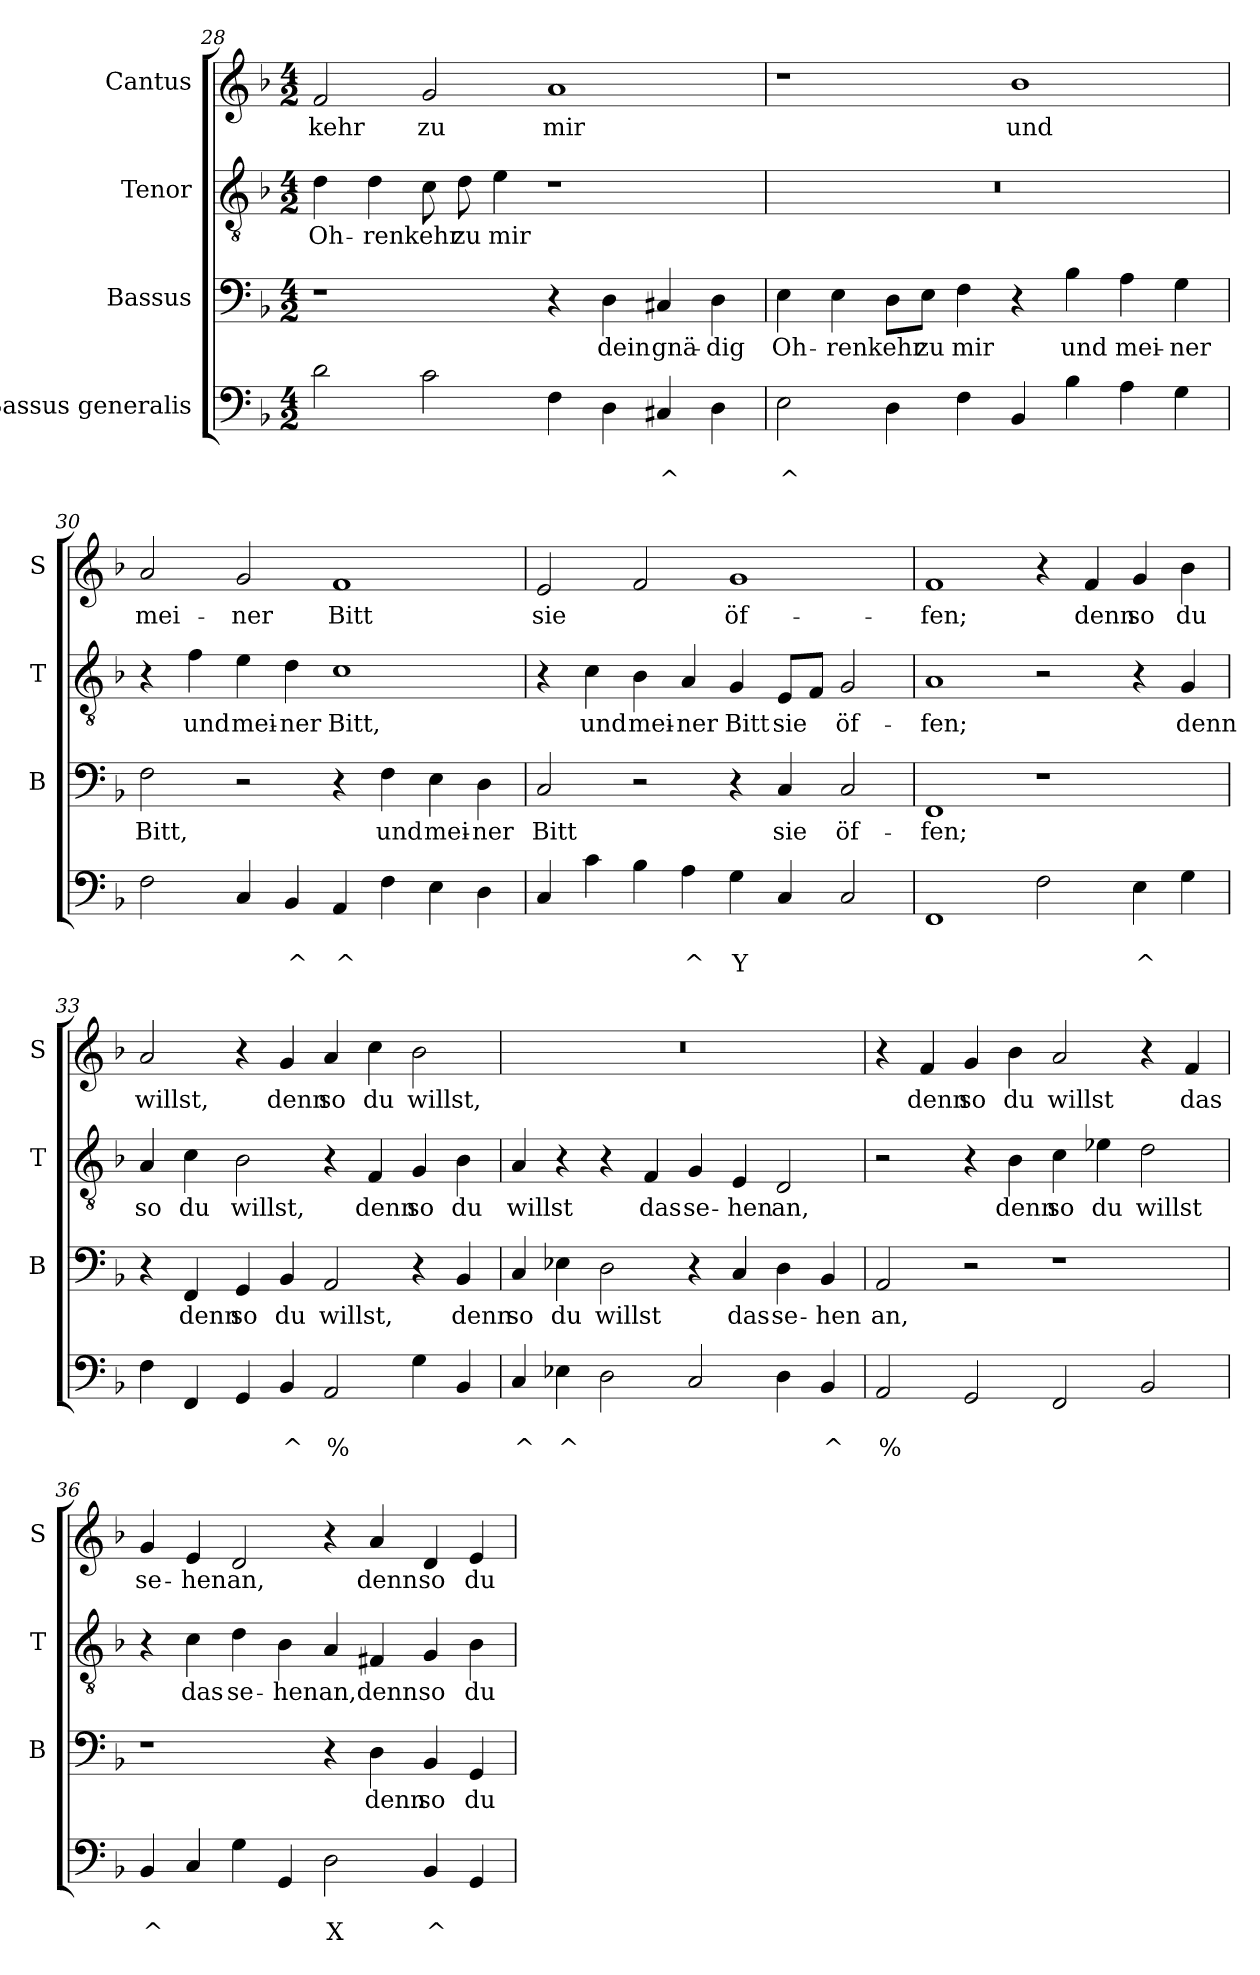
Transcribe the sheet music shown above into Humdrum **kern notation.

**kern	**text	**text	**kern	**text	**kern	**text	**kern	**text
*part4	*part4	*part4	*part3	*part3	*part2	*part2	*part1	*part1
*staff4	*staff4	*staff4	*staff3	*staff3	*staff2	*staff2	*staff1	*staff1
*I"Bassus generalis	*	*	*I"Bassus	*	*I"Tenor	*	*I"Cantus	*
*	*	*	*I'B	*	*I'T	*	*I'S	*
*clefF4	*	*	*clefF4	*	*clefGv2	*	*clefG2	*
*k[b-]	*	*	*k[b-]	*	*k[b-]	*	*k[b-]	*
*F:	*	*	*F:	*	*F:	*	*F:	*
*M4/2	*	*	*M4/2	*	*M4/2	*	*M4/2	*
=28	=28	=28	=28	=28	=28	=28	=28	=28
!	!	!	!	!	!	!LO:LY:b	!	!LO:LY:b
2d\	.	.	1r	.	4d\	Oh-	2f/	kehr
!	!	!	!	!	!	!LO:LY:b	!	!
.	.	.	.	.	4d\	-ren	.	.
!	!	!	!	!	!	!LO:LY:b	!	!LO:LY:b
2c\	.	.	.	.	8c\	kehr	2g/	zu
!	!	!	!	!	!	!LO:LY:b	!	!
.	.	.	.	.	8d\	zu	.	.
!	!	!	!	!	!	!LO:LY:b	!	!
.	.	.	.	.	4e\	mir	.	.
!	!	!	!	!	!	!	!	!LO:LY:b
4F\	.	.	4r	.	1r	.	1a	mir
!	!	!	!	!LO:LY:b	!	!	!	!
4D\	.	.	4D\	dein	.	.	.	.
!	!	!LO:LY:b	!	!LO:LY:b	!	!	!	!
4C#X/	.	^	4C#X/	gnä-	.	.	.	.
!	!	!	!	!LO:LY:b	!	!	!	!
4D\	.	.	4D\	-dig	.	.	.	.
=29	=29	=29	=29	=29	=29	=29	=29	=29
!	!	!LO:LY:b	!	!LO:LY:b	!	!	!	!
2E\	.	^	4E\	Oh-	0r	.	1r	.
!	!	!	!	!LO:LY:b	!	!	!	!
.	.	.	4E\	-ren	.	.	.	.
!	!	!	!	!LO:LY:b	!	!	!	!
4D\	.	.	8D\L	kehr	.	.	.	.
!	!	!	!	!LO:LY:b	!	!	!	!
.	.	.	8E\J	zu	.	.	.	.
!	!	!	!	!LO:LY:b	!	!	!	!
4F\	.	.	4F\	mir	.	.	.	.
!	!	!	!	!	!	!	!	!LO:LY:b
4BB-/	.	.	4r	.	.	.	1b-	und
!	!	!	!	!LO:LY:b	!	!	!	!
4B-\	.	.	4B-\	und	.	.	.	.
!	!	!	!	!LO:LY:b	!	!	!	!
4A\	.	.	4A\	mei-	.	.	.	.
!	!	!	!	!LO:LY:b	!	!	!	!
4G\	.	.	4G\	-ner	.	.	.	.
!!LO:LB:g=z
=30	=30	=30	=30	=30	=30	=30	=30	=30
!	!	!	!	!LO:LY:b	!	!	!	!LO:LY:b
2F\	.	.	2F\	Bitt,	4r	.	2a/	mei-
!	!	!	!	!	!	!LO:LY:b	!	!
.	.	.	.	.	4f\	und	.	.
!	!	!	!	!	!	!LO:LY:b	!	!LO:LY:b
4C/	.	.	2r	.	4e\	mei-	2g/	-ner
!	!	!LO:LY:b	!	!	!	!LO:LY:b	!	!
4BB-/	.	^	.	.	4d\	-ner	.	.
!	!	!LO:LY:b	!	!	!	!LO:LY:b	!	!LO:LY:b
4AA/	.	^	4r	.	1c	Bitt,	1f	Bitt
!	!	!	!	!LO:LY:b	!	!	!	!
4F\	.	.	4F\	und	.	.	.	.
!	!	!	!	!LO:LY:b	!	!	!	!
4E\	.	.	4E\	mei-	.	.	.	.
!	!	!	!	!LO:LY:b	!	!	!	!
4D\	.	.	4D\	-ner	.	.	.	.
=31	=31	=31	=31	=31	=31	=31	=31	=31
!	!	!	!	!LO:LY:b	!	!	!	!LO:LY:b
4C/	.	.	2C/	Bitt	4r	.	2e/	sie
!	!	!	!	!	!	!LO:LY:b	!	!
4c\	.	.	.	.	4c\	und	.	.
!	!	!	!	!	!	!LO:LY:b	!	!
4B-\	.	.	2r	.	4B-\	mei-	2f/	.
!	!	!LO:LY:b	!	!	!	!LO:LY:b	!	!
4A\	.	^	.	.	4A/	-ner	.	.
!	!	!LO:LY:b	!	!	!	!LO:LY:b	!	!LO:LY:b
4G\	.	Y	4r	.	4G/	Bitt	1g	öf-
!	!	!	!	!LO:LY:b	!	!LO:LY:b	!	!
4C/	.	.	4C/	sie	8E/L	sie	.	.
.	.	.	.	.	8F/J	.	.	.
!	!	!	!	!LO:LY:b	!	!LO:LY:b	!	!
2C/	.	.	2C/	öf-	2G/	öf-	.	.
=32	=32	=32	=32	=32	=32	=32	=32	=32
!	!	!	!	!LO:LY:b	!	!LO:LY:b	!	!LO:LY:b
1FF	.	.	1FF	-fen;	1A	-fen;	1f	-fen;
2F\	.	.	1r	.	2r	.	4r	.
!	!	!	!	!	!	!	!	!LO:LY:b
.	.	.	.	.	.	.	4f/	denn
!	!	!LO:LY:b	!	!	!	!	!	!LO:LY:b
4E\	.	^	.	.	4r	.	4g/	so
!	!	!	!	!	!	!LO:LY:b	!	!LO:LY:b
4G\	.	.	.	.	4G/	denn	4b-\	du
!!LO:LB:g=z
=33	=33	=33	=33	=33	=33	=33	=33	=33
*^	*	*	*	*	*	*	*	*
!	!	!	!	!	!	!	!LO:LY:b	!	!LO:LY:b
4F\	2ryy	.	.	4r	.	4A/	so	2a/	willst,
!	!	!	!	!	!LO:LY:b	!	!LO:LY:b	!	!
4FF/	.	.	.	4FF/	denn	4c\	du	.	.
!	!	!	!	!	!LO:LY:b	!	!LO:LY:b	!	!
4GG/	4ryy	.	.	4GG/	so	2B-\	willst,	4r	.
!	!	!	!LO:LY:b	!	!LO:LY:b	!	!	!	!LO:LY:b
4BB-/	4ryy	.	^	4BB-/	du	.	.	4g/	denn
!	!	!	!LO:LY:b	!	!LO:LY:b	!	!	!	!LO:LY:b
2AA/	4ryy	.	%	2AA/	willst,	4r	.	4a/	so
!	!	!	!LO:LY:b	!	!	!	!LO:LY:b	!	!LO:LY:b
.	4ryy	.	^	.	.	4F/	denn	4cc\	du
!	!	!	!	!	!	!	!LO:LY:b	!	!LO:LY:b
4G\	4ryy	.	.	4r	.	4G/	so	2b-\	willst,
!	!	!	!	!	!LO:LY:b	!	!LO:LY:b	!	!
4BB-/	4ryy	.	.	4BB-/	denn	4B-\	du	.	.
=34	=34	=34	=34	=34	=34	=34	=34	=34	=34
!	!	!	!LO:LY:b	!	!LO:LY:b	!	!LO:LY:b	!	!
*v	*v	*	*	*	*	*	*	*	*
4C/	.	^	4C/	so	4A/	willst	0r	.
!	!	!LO:LY:b	!	!LO:LY:b	!	!	!	!
4E-X\	.	^	4E-X\	du	4r	.	.	.
!	!	!	!	!LO:LY:b	!	!	!	!
2D\	.	.	2D\	willst	4r	.	.	.
!	!	!	!	!	!	!LO:LY:b	!	!
.	.	.	.	.	4F/	das	.	.
!	!	!	!	!	!	!LO:LY:b	!	!
2C/	.	.	4r	.	4G/	se-	.	.
!	!	!	!	!LO:LY:b	!	!LO:LY:b	!	!
.	.	.	4C/	das	4E/	-hen	.	.
!	!	!	!	!LO:LY:b	!	!LO:LY:b	!	!
4D\	.	.	4D\	se-	2D/	an,	.	.
!	!	!LO:LY:b	!	!LO:LY:b	!	!	!	!
4BB-/	.	^	4BB-/	-hen	.	.	.	.
=35	=35	=35	=35	=35	=35	=35	=35	=35
*^	*	*	*	*	*	*	*	*
!	!	!	!LO:LY:b	!	!LO:LY:b	!	!	!	!
2AA/	4ryy	.	%	2AA/	an,	2r	.	4r	.
!	!	!	!LO:LY:b	!	!	!	!	!	!LO:LY:b
.	4ryy	.	^	.	.	.	.	4f/	denn
!	!	!	!	!	!	!	!	!	!LO:LY:b
2GG/	2ryy	.	.	2r	.	4r	.	4g/	so
!	!	!	!	!	!	!	!LO:LY:b	!	!LO:LY:b
.	.	.	.	.	.	4B-\	denn	4b-\	du
!	!	!	!	!	!	!	!LO:LY:b	!	!LO:LY:b
2FF/	1ryy	.	.	1r	.	4c\	so	2a/	willst
!	!	!	!	!	!	!	!LO:LY:b	!	!
.	.	.	.	.	.	4e-X\	du	.	.
!	!	!	!	!	!	!	!LO:LY:b	!	!
2BB-/	.	.	.	.	.	2d\	willst	4r	.
!	!	!	!	!	!	!	!	!	!LO:LY:b
.	.	.	.	.	.	.	.	4f/	das
*v	*v	*	*	*	*	*	*	*	*
!!LO:PB:g=z
=36	=36	=36	=36	=36	=36	=36	=36	=36
!	!	!LO:LY:b	!	!	!	!	!	!LO:LY:b
4BB-/	.	^	1r	.	4r	.	4g/	se-
!	!	!	!	!	!	!LO:LY:b	!	!LO:LY:b
4C/	.	.	.	.	4c\	das	4e/	-hen
!	!	!	!	!	!	!LO:LY:b	!	!LO:LY:b
4G\	.	.	.	.	4d\	se-	2d/	an,
!	!	!	!	!	!	!LO:LY:b	!	!
4GG/	.	.	.	.	4B-\	-hen	.	.
!	!	!LO:LY:b	!	!	!	!LO:LY:b	!	!
2D\	.	X	4r	.	4A/	an,	4r	.
!	!	!	!	!LO:LY:b	!	!LO:LY:b	!	!LO:LY:b
.	.	.	4D\	denn	4F#X/	denn	4a/	denn
!	!	!LO:LY:b	!	!LO:LY:b	!	!LO:LY:b	!	!LO:LY:b
4BB-/	.	^	4BB-/	so	4G/	so	4d/	so
!	!	!	!	!LO:LY:b	!	!LO:LY:b	!	!LO:LY:b
4GG/	.	.	4GG/	du	4B-\	du	4e/	du
=	=	=	=	=	=	=	=	=
*-	*-	*-	*-	*-	*-	*-	*-	*-
